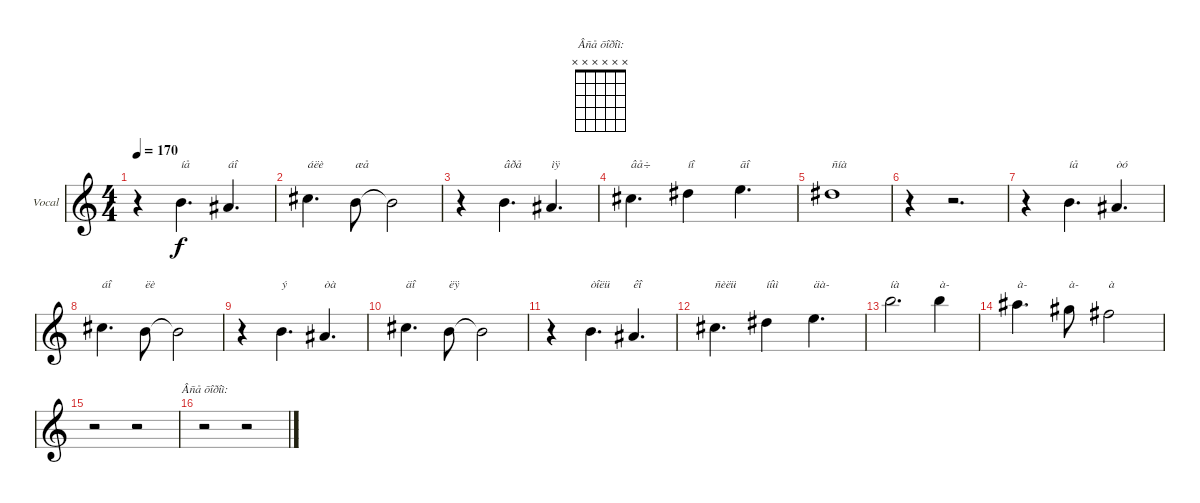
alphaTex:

\bracketExtendMode groupsimilarinstruments
\firstSystemTrackNameOrientation horizontal
\otherSystemsTrackNameOrientation horizontal
\track ("Вокал" "Vocal") {instrument bassoon}
\staff {score}
\tuning (Eb4 Bb3 Gb3 Db3 Ab2 Eb2)
\displaytranspose 12
\chord ("Âñå õîðîì:" x x x x x x)
\ts (4 4)
\tempo 170
\clef g2
\ks c
r.4{dy f} 1.2.4{d txt "íå"} 0.2.4{d txt "áî"} |
3.2.4{d txt "áëè"} 1.2.8{txt "æå"} 1.2{t}.2 |
r.4 1.2.4{d txt "âðå"} 0.2.4{d txt "ìÿ"} |
3.2.4{d txt "âå÷"} 0.1.4{txt "íî"} 1.1.4{d txt "ãî"} |
0.1.1{txt "ñíà"} |
r.4 r.2{d} |
r.4 1.2.4{d txt "íå"} 0.2.4{d txt "òó"} |
3.2.4{d txt "áî"} 1.2.8{txt "ëè"} 1.2{t}.2 |
r.4 1.2.4{d txt "ý"} 0.2.4{d txt "òà"} |
3.2.4{d txt "äî"} 1.2.8{txt "ëÿ"} 1.2{t}.2 |
r.4 1.2.4{d txt "òîëü"} 0.2.4{d txt "êî"} |
3.2.4{d txt "ñèëü"} 0.1.4{txt "íûì"} 1.1.4{d txt "äà-"} |
8.1.2{d txt "íà"} 8.1.4{txt "à-"} |
7.1.4{d txt "à-"} 5.1.8{txt "à-"} 3.1.2{txt "à"} |
r.2 r.2 |
r.2{ch "Âñå õîðîì:"} r.2
